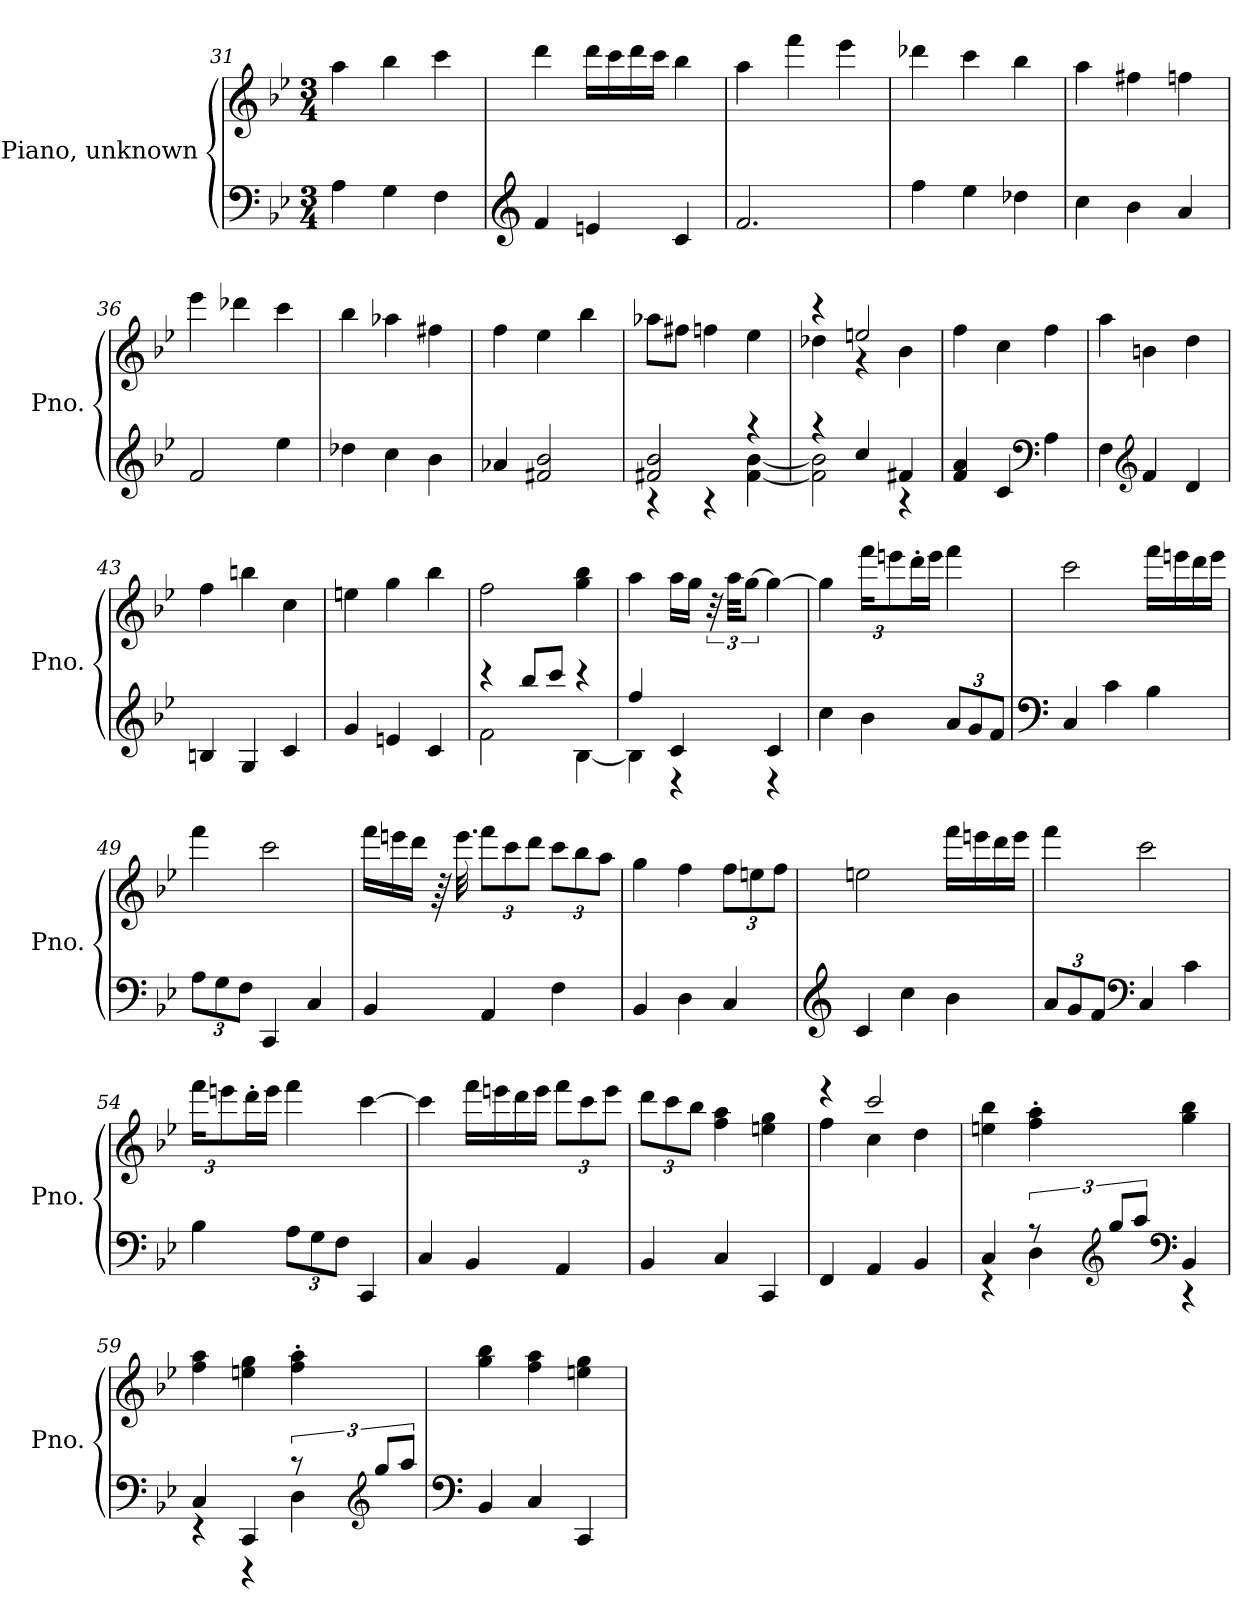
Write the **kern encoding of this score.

**kern	**kern
*part1	*part1
*staff2	*staff1
*I"Piano, unknown	*
*I'Pno.	*
!!LO:LB:g=z
*clefF4	*clefG2
*k[b-e-]	*k[b-e-]
*M3/4	*M3/4
=31	=31
4A\	4aa\
4G\	4bb-\
4F\	4ccc\
=32	=32
*clefG2	*
4f/	4ddd\
4en/	16ddd\LL
.	16ccc\
.	16ddd\
.	16ccc\JJ
4c/	4bb-\
=33	=33
2.f/	4aa\
.	4fff\
.	4eee-\
=34	=34
4ff\	4ddd-X\
4ee-\	4ccc\
4dd-X\	4bb-\
=35	=35
4cc\	4aa\
4b-\	4ff#X\
4a/	4ffn\
=36	=36
2f/	4eee-\
.	4ddd-X\
4ee-\	4ccc\
=37	=37
4dd-X\	4bb-\
4cc\	4aa-X\
4b-\	4ff#X\
!!LO:PB:g=z
=38	=38
4a-X/	4ff\
2f#X/ 2b-/	4ee-\
.	4bb-\
=39	=39
*^	*
2f#X/ 2b-/	4r	8aa-X\L
.	.	8ff#X\J
.	4r	4ffn\
4r	[4f#\ [4b-\	4ee-\
=40	=40	=40
*	*	*^
4r	2f#\] 2b-\]	4r	4dd-X\
4cc/	.	2een/	4r
4f#X/	4r	.	4b-\
*v	*v	*	*
*	*v	*v
=41	=41
4f/ 4a/	4ff\
4c/	4cc\
*clefF4	*
4A\	4ff\
=42	=42
4F\	4aa\
*clefG2	*
4f/	4bn\
4d/	4dd\
=43	=43
4Bn/	4ff\
4G/	4bbn\
4c/	4cc\
=44	=44
4g/	4een\
4en/	4gg\
4c/	4bb-\
!!LO:LB:g=z
=45	=45
*^	*
4r	2f\	2ff\
8bb-/L	.	.
8ccc/J	.	.
4r	[4B-\	4gg\ 4bb-\
=46	=46	=46
4ff/	4B-\]	4aa\
4c/	4r	16aa\LL
.	.	16gg\JJ
.	.	48r
.	.	48aa\KKL
.	.	[12gg\J
4c/	4r	4gg\_
*v	*v	*
=47	=47
4cc\	4gg\]
*	*Xbrackettup
4b-\	24fff\KL
.	12eeen\
.	16ddd'\L
.	16eee\JJ
*Xbrackettup	*
12a/L	4fff\
12g/	.
12f/J	.
=48	=48
*clefF4	*
4C/	2ccc\
4c\	.
4B-\	16fff\LL
.	16eeen\
.	16ddd\
.	16eee\JJ
=49	=49
12A\L	4fff\
12G\	.
12F\J	.
4CC/	2ccc\
4C/	.
!!LO:LB:g=z
=50	=50
4BB-/	16fff\LL
.	16eeen\
.	16ddd\JJ
.	64r
.	32.eee\
4AA/	12fff\L
.	12ccc\
.	12ddd\J
4F\	12ccc\L
.	12bb-\
.	12aa\J
=51	=51
4BB-/	4gg\
4D\	4ff\
4C/	12ff\L
.	12een\
.	12ff\J
=52	=52
*clefG2	*
4c/	2een\
4cc\	.
4b-\	16fff\LL
.	16eeen\
.	16ddd\
.	16eee\JJ
=53	=53
12a/L	4fff\
12g/	.
12f/J	.
*clefF4	*
4C/	2ccc\
4c\	.
!!LO:LB:g=z
=54	=54
4B-\	24fff\KL
.	12eeen\
.	16ddd'\L
.	16eee\JJ
12A\L	4fff\
12G\	.
12F\J	.
4CC/	[4ccc\
=55	=55
4C/	4ccc\]
4BB-/	16fff\LL
.	16eeen\
.	16ddd\
.	16eee\JJ
4AA/	12fff\L
.	12ccc\
.	12eee\J
=56	=56
4BB-/	12ddd\L
.	12ccc\
.	12bb-\J
4C/	4ff\ 4aa\
4CC/	4een\ 4gg\
=57	=57
*	*^
4FF/	4r	4ff\
4AA/	2ccc/	4cc\
4BB-/	.	4dd\
*	*v	*v
=58	=58
*^	*
4C/	4r	4een\ 4bb-\
*brackettup	*	*
12r	4D\	4ff\' 4aa\'
*clefG2	*	*
12gg/L	.	.
12aa/J	.	.
*clefF4	*	*
4BB-/	4r	4gg\ 4bb-\
!!LO:LB:g=z
=59	=59	=59
4C/	4r	4ff\ 4aa\
4CC/	4r	4een\ 4gg\
12r	4D\	4ff\' 4aa\'
*clefG2	*	*
12gg/L	.	.
12aa/J	.	.
*v	*v	*
=60	=60
*clefF4	*
4BB-/	4gg\ 4bb-\
4C/	4ff\ 4aa\
4CC/	4een\ 4gg\
=	=
*-	*-
